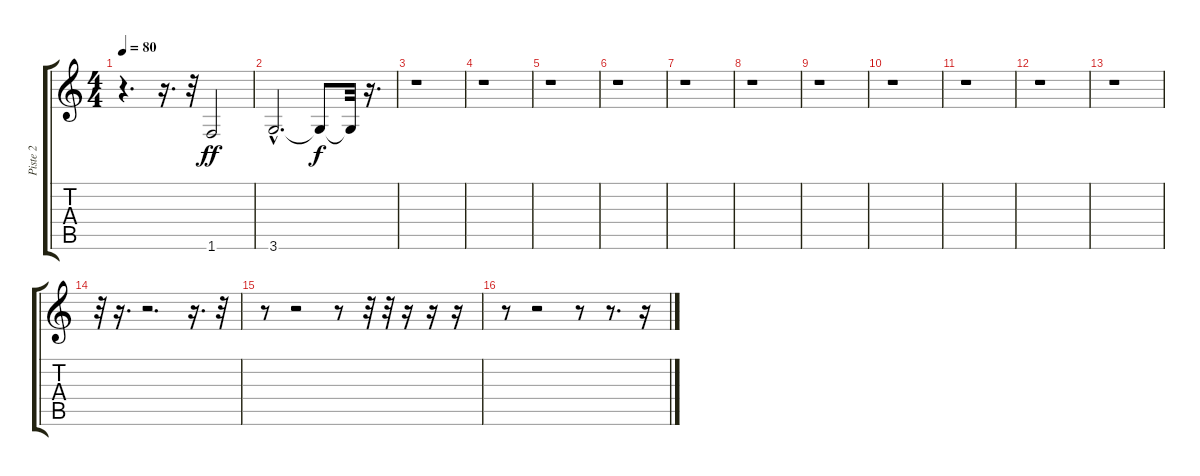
\track ("Piste 2" "Piste 2") {instrument fretlessbass}
\staff {score tabs}
\tuning (E4 B3 G3 D3 A2 E2) {hide}
\ts (4 4)
\tempo 80
\clef g2
\ks c
r.4{d dy ff} r.16{d} r.32 1.6.2 |
3.6{hac}.2{d} 3.6{t}.8{dy f} 3.6{t}.32 r.16{d} |
r.1 |
r.1 |
r.1 |
r.1 |
r.1 |
r.1 |
r.1 |
r.1 |
r.1 |
r.1 |
r.1 |
r.32 r.16{d} r.2{d} r.16{d} r.32 |
r.8 r.2 r.8 r.32 r.32 r.16 r.16 r.16 |
r.8 r.2 r.8 r.8{d} r.16
